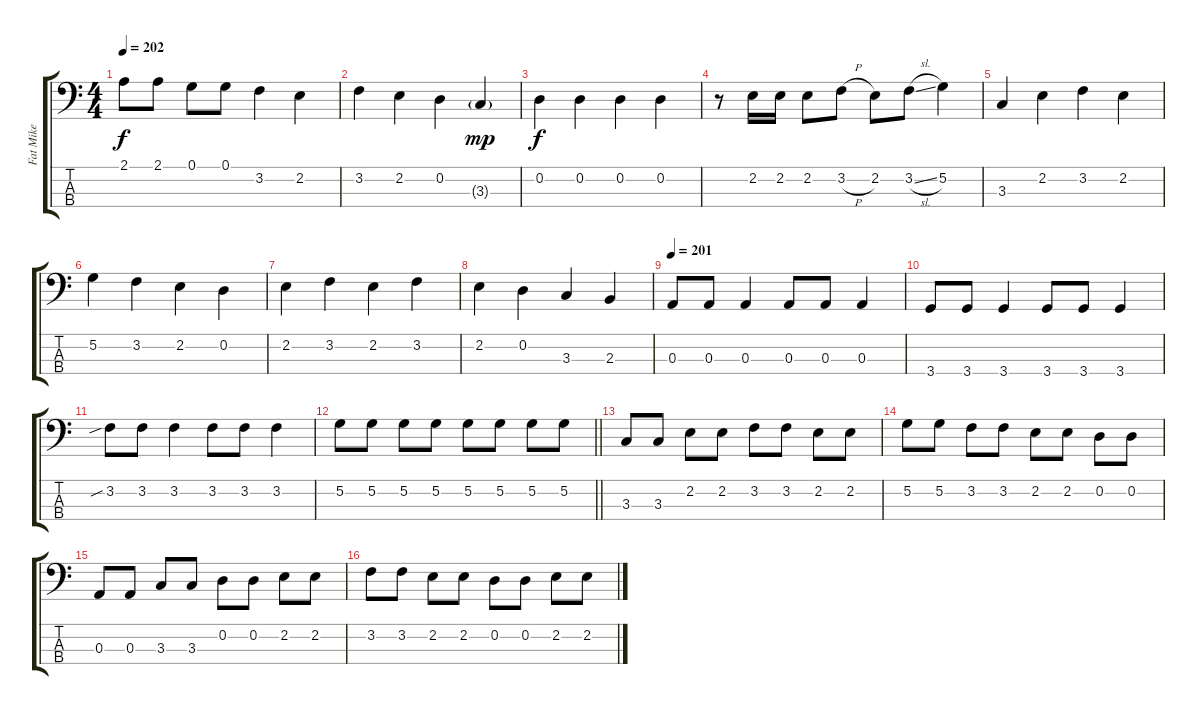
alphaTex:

\track ("Fat Mike" "Fat Mike") {instrument electricbasspick}
\staff {score tabs}
\tuning (G2 D2 A1 E1) {hide}
\ts (4 4)
\tempo 202
\clef f4
\ks c
2.1.8{dy f} 2.1.8 0.1.8 0.1.8 3.2.4 2.2.4 |
3.2.4 2.2.4 0.2.4 3.3{g}.4{dy mp} |
0.2.4{dy f} 0.2.4 0.2.4 0.2.4 |
r.8 2.2.16 2.2.16 2.2.8 3.2{h}.8 2.2.8 3.2{sl}.8 5.2.4 |
3.3.4 2.2.4 3.2.4 2.2.4 |
5.2.4 3.2.4 2.2.4 0.2.4 |
2.2.4 3.2.4 2.2.4 3.2.4 |
2.2.4 0.2.4 3.3.4 2.3.4 |
\tempo 201
0.3.8 0.3.8 0.3.4 0.3.8 0.3.8 0.3.4 |
3.4.8 3.4.8 3.4.4 3.4.8 3.4.8 3.4.4 |
3.2{sib}.8 3.2.8 3.2.4 3.2.8 3.2.8 3.2.4 |
\barLineRight lightlight
5.2.8 5.2.8 5.2.8 5.2.8 5.2.8 5.2.8 5.2.8 5.2.8 |
\section ("" "")
3.3.8 3.3.8 2.2.8 2.2.8 3.2.8 3.2.8 2.2.8 2.2.8 |
5.2.8 5.2.8 3.2.8 3.2.8 2.2.8 2.2.8 0.2.8 0.2.8 |
0.3.8 0.3.8 3.3.8 3.3.8 0.2.8 0.2.8 2.2.8 2.2.8 |
3.2.8 3.2.8 2.2.8 2.2.8 0.2.8 0.2.8 2.2.8 2.2.8
